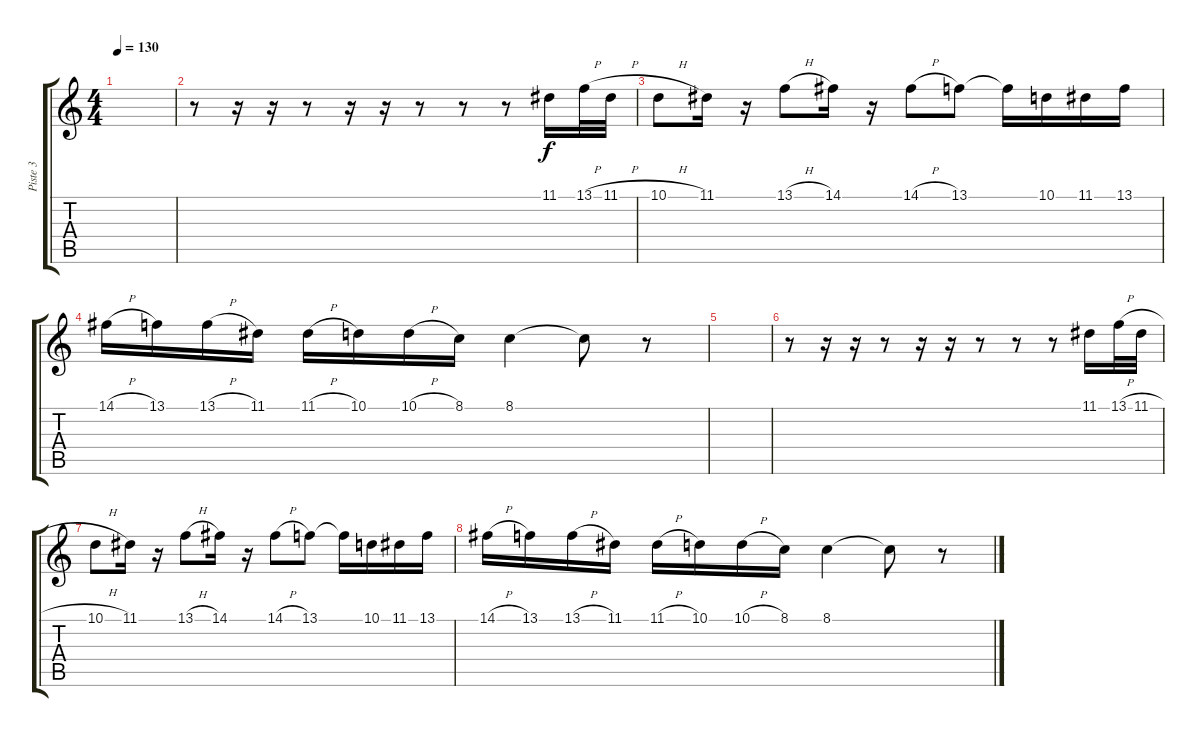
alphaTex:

\track ("Piste 3" "Piste 3") {instrument clarinet}
\staff {score tabs}
\tuning (E4 B3 G3 D3 A2 E2) {hide}
\ts (4 4)
\tempo 130
\clef g2
\ks c
|
r.8 r.16 r.16 r.8 r.16 r.16 r.8 r.8 r.8 11.1.16 13.1{h}.32 11.1{h}.32 |
10.1{h}.8 11.1.16 r.16 13.1{h}.8 14.1.16 r.16 14.1{h}.8 13.1.8 13.1{t}.16 10.1.16 11.1.16 13.1.16 |
14.1{h}.16 13.1.16 13.1{h}.16 11.1.16 11.1{h}.16 10.1.16 10.1{h}.16 8.1.16 8.1.4 8.1{t}.8 r.8 |
|
r.8 r.16 r.16 r.8 r.16 r.16 r.8 r.8 r.8 11.1.16 13.1{h}.32 11.1{h}.32 |
10.1{h}.8 11.1.16 r.16 13.1{h}.8 14.1.16 r.16 14.1{h}.8 13.1.8 13.1{t}.16 10.1.16 11.1.16 13.1.16 |
14.1{h}.16 13.1.16 13.1{h}.16 11.1.16 11.1{h}.16 10.1.16 10.1{h}.16 8.1.16 8.1.4 8.1{t}.8 r.8
